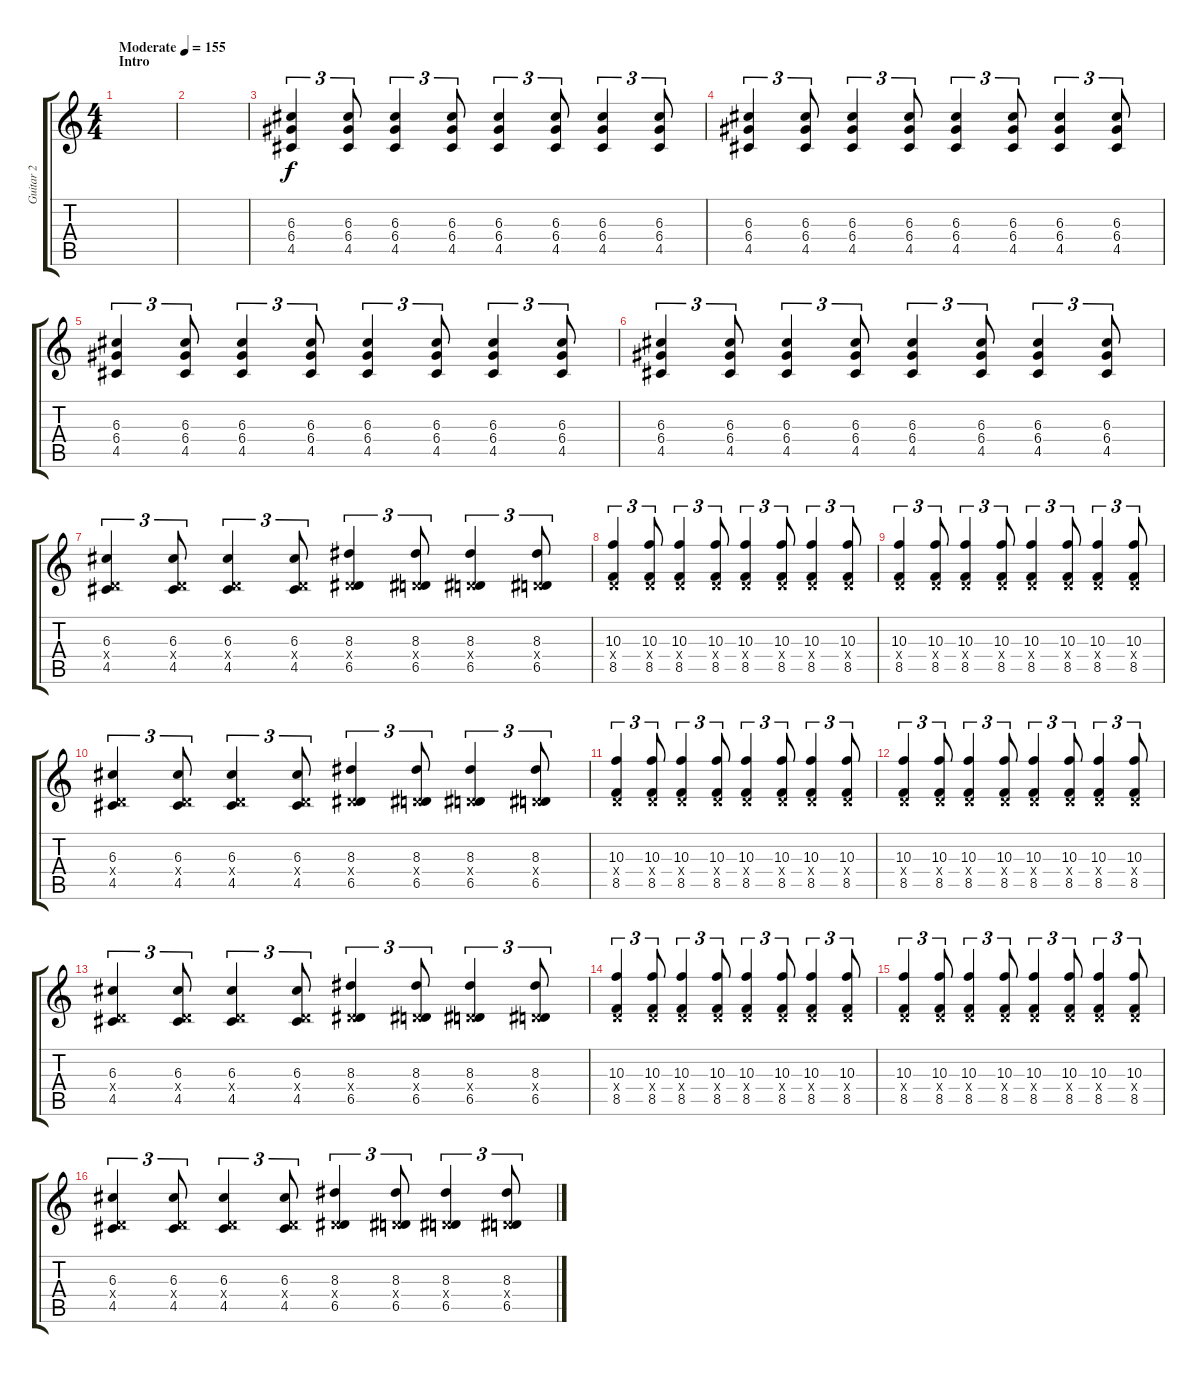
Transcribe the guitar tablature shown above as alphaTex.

\track ("Guitar 2" "Guitar 2") {instrument overdrivenguitar}
\staff {score tabs}
\tuning (E4 B3 G3 D3 A2 E2) {hide}
\ts (4 4)
\section ("" "Intro")
\tempo (155 "Moderate")
\clef g2
\ks c
|
|
(6.3 6.4 4.5).4{tu (3 2)} (6.3 6.4 4.5).8{tu (3 2)} (6.3 6.4 4.5).4{tu (3 2)} (6.3 6.4 4.5).8{tu (3 2)} (6.3 6.4 4.5).4{tu (3 2)} (6.3 6.4 4.5).8{tu (3 2)} (6.3 6.4 4.5).4{tu (3 2)} (6.3 6.4 4.5).8{tu (3 2)} |
(6.3 6.4 4.5).4{tu (3 2)} (6.3 6.4 4.5).8{tu (3 2)} (6.3 6.4 4.5).4{tu (3 2)} (6.3 6.4 4.5).8{tu (3 2)} (6.3 6.4 4.5).4{tu (3 2)} (6.3 6.4 4.5).8{tu (3 2)} (6.3 6.4 4.5).4{tu (3 2)} (6.3 6.4 4.5).8{tu (3 2)} |
(6.3 6.4 4.5).4{tu (3 2)} (6.3 6.4 4.5).8{tu (3 2)} (6.3 6.4 4.5).4{tu (3 2)} (6.3 6.4 4.5).8{tu (3 2)} (6.3 6.4 4.5).4{tu (3 2)} (6.3 6.4 4.5).8{tu (3 2)} (6.3 6.4 4.5).4{tu (3 2)} (6.3 6.4 4.5).8{tu (3 2)} |
(6.3 6.4 4.5).4{tu (3 2)} (6.3 6.4 4.5).8{tu (3 2)} (6.3 6.4 4.5).4{tu (3 2)} (6.3 6.4 4.5).8{tu (3 2)} (6.3 6.4 4.5).4{tu (3 2)} (6.3 6.4 4.5).8{tu (3 2)} (6.3 6.4 4.5).4{tu (3 2)} (6.3 6.4 4.5).8{tu (3 2)} |
(6.3 0.4{x} 4.5).4{tu (3 2)} (6.3 0.4{x} 4.5).8{tu (3 2)} (6.3 0.4{x} 4.5).4{tu (3 2)} (6.3 0.4{x} 4.5).8{tu (3 2)} (8.3 0.4{x} 6.5).4{tu (3 2)} (8.3 0.4{x} 6.5).8{tu (3 2)} (8.3 0.4{x} 6.5).4{tu (3 2)} (8.3 0.4{x} 6.5).8{tu (3 2)} |
(10.3 0.4{x} 8.5).4{tu (3 2)} (10.3 0.4{x} 8.5).8{tu (3 2)} (10.3 0.4{x} 8.5).4{tu (3 2)} (10.3 0.4{x} 8.5).8{tu (3 2)} (10.3 0.4{x} 8.5).4{tu (3 2)} (10.3 0.4{x} 8.5).8{tu (3 2)} (10.3 0.4{x} 8.5).4{tu (3 2)} (10.3 0.4{x} 8.5).8{tu (3 2)} |
(10.3 0.4{x} 8.5).4{tu (3 2)} (10.3 0.4{x} 8.5).8{tu (3 2)} (10.3 0.4{x} 8.5).4{tu (3 2)} (10.3 0.4{x} 8.5).8{tu (3 2)} (10.3 0.4{x} 8.5).4{tu (3 2)} (10.3 0.4{x} 8.5).8{tu (3 2)} (10.3 0.4{x} 8.5).4{tu (3 2)} (10.3 0.4{x} 8.5).8{tu (3 2)} |
(6.3 0.4{x} 4.5).4{tu (3 2)} (6.3 0.4{x} 4.5).8{tu (3 2)} (6.3 0.4{x} 4.5).4{tu (3 2)} (6.3 0.4{x} 4.5).8{tu (3 2)} (8.3 0.4{x} 6.5).4{tu (3 2)} (8.3 0.4{x} 6.5).8{tu (3 2)} (8.3 0.4{x} 6.5).4{tu (3 2)} (8.3 0.4{x} 6.5).8{tu (3 2)} |
(10.3 0.4{x} 8.5).4{tu (3 2)} (10.3 0.4{x} 8.5).8{tu (3 2)} (10.3 0.4{x} 8.5).4{tu (3 2)} (10.3 0.4{x} 8.5).8{tu (3 2)} (10.3 0.4{x} 8.5).4{tu (3 2)} (10.3 0.4{x} 8.5).8{tu (3 2)} (10.3 0.4{x} 8.5).4{tu (3 2)} (10.3 0.4{x} 8.5).8{tu (3 2)} |
(10.3 0.4{x} 8.5).4{tu (3 2)} (10.3 0.4{x} 8.5).8{tu (3 2)} (10.3 0.4{x} 8.5).4{tu (3 2)} (10.3 0.4{x} 8.5).8{tu (3 2)} (10.3 0.4{x} 8.5).4{tu (3 2)} (10.3 0.4{x} 8.5).8{tu (3 2)} (10.3 0.4{x} 8.5).4{tu (3 2)} (10.3 0.4{x} 8.5).8{tu (3 2)} |
(6.3 0.4{x} 4.5).4{tu (3 2)} (6.3 0.4{x} 4.5).8{tu (3 2)} (6.3 0.4{x} 4.5).4{tu (3 2)} (6.3 0.4{x} 4.5).8{tu (3 2)} (8.3 0.4{x} 6.5).4{tu (3 2)} (8.3 0.4{x} 6.5).8{tu (3 2)} (8.3 0.4{x} 6.5).4{tu (3 2)} (8.3 0.4{x} 6.5).8{tu (3 2)} |
(10.3 0.4{x} 8.5).4{tu (3 2)} (10.3 0.4{x} 8.5).8{tu (3 2)} (10.3 0.4{x} 8.5).4{tu (3 2)} (10.3 0.4{x} 8.5).8{tu (3 2)} (10.3 0.4{x} 8.5).4{tu (3 2)} (10.3 0.4{x} 8.5).8{tu (3 2)} (10.3 0.4{x} 8.5).4{tu (3 2)} (10.3 0.4{x} 8.5).8{tu (3 2)} |
(10.3 0.4{x} 8.5).4{tu (3 2)} (10.3 0.4{x} 8.5).8{tu (3 2)} (10.3 0.4{x} 8.5).4{tu (3 2)} (10.3 0.4{x} 8.5).8{tu (3 2)} (10.3 0.4{x} 8.5).4{tu (3 2)} (10.3 0.4{x} 8.5).8{tu (3 2)} (10.3 0.4{x} 8.5).4{tu (3 2)} (10.3 0.4{x} 8.5).8{tu (3 2)} |
(6.3 0.4{x} 4.5).4{tu (3 2)} (6.3 0.4{x} 4.5).8{tu (3 2)} (6.3 0.4{x} 4.5).4{tu (3 2)} (6.3 0.4{x} 4.5).8{tu (3 2)} (8.3 0.4{x} 6.5).4{tu (3 2)} (8.3 0.4{x} 6.5).8{tu (3 2)} (8.3 0.4{x} 6.5).4{tu (3 2)} (8.3 0.4{x} 6.5).8{tu (3 2)}
